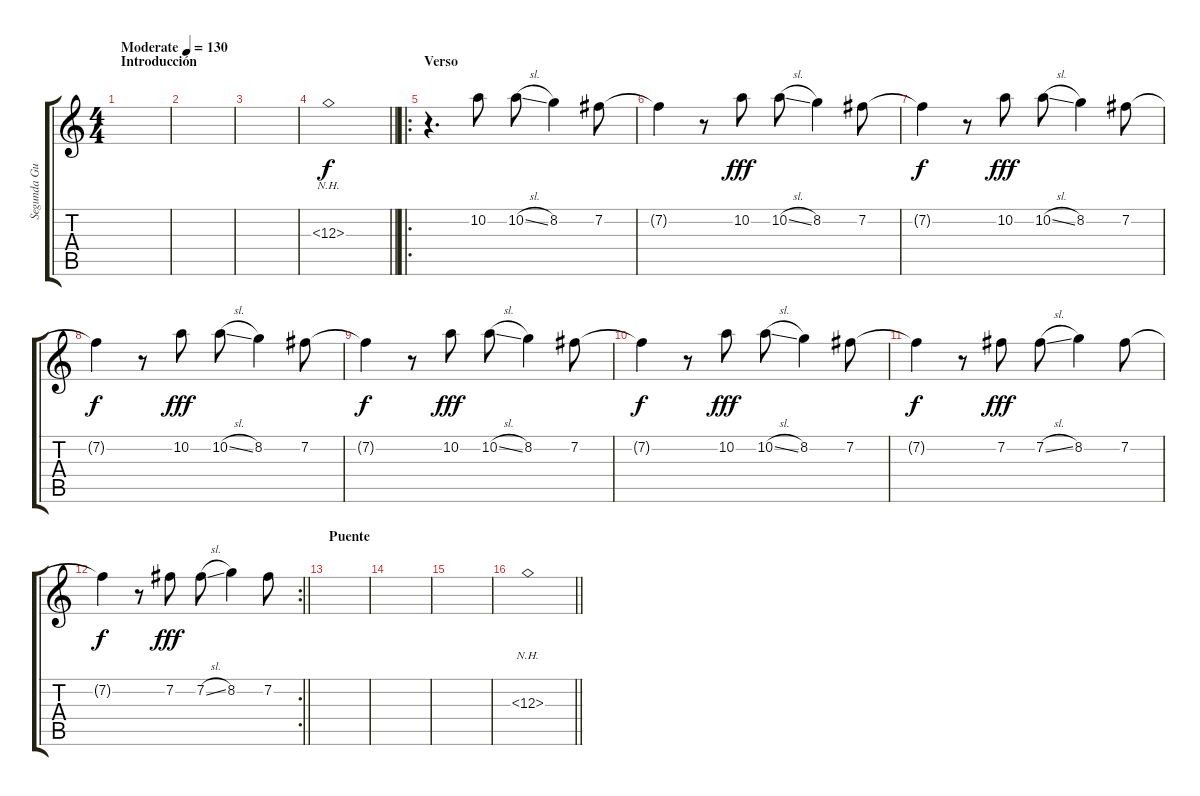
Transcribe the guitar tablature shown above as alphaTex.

\track ("Segunda Guitarra" "Segunda Gu") {instrument electricguitarclean}
\staff {score tabs}
\tuning (E4 B3 G3 D3 A2 E2) {hide}
\ts (4 4)
\section ("" "Introducción")
\tempo (130 "Moderate")
\clef g2
\ks c
|
|
|
\barLineRight lightlight
12.3{nh}.1 |
\ro
\section ("" "Verso")
r.4{d} 10.2.8 10.2{sl}.8 8.2.4 7.2.8 |
7.2{t}.4{dy f} r.8 10.2.8{dy fff} 10.2{sl}.8 8.2.4 7.2.8 |
7.2{t}.4{dy f} r.8 10.2.8{dy fff} 10.2{sl}.8 8.2.4 7.2.8 |
7.2{t}.4{dy f} r.8 10.2.8{dy fff} 10.2{sl}.8 8.2.4 7.2.8 |
7.2{t}.4{dy f} r.8 10.2.8{dy fff} 10.2{sl}.8 8.2.4 7.2.8 |
7.2{t}.4{dy f} r.8 10.2.8{dy fff} 10.2{sl}.8 8.2.4 7.2.8 |
7.2{t}.4{dy f} r.8 7.2.8{dy fff} 7.2{sl}.8 8.2.4 7.2.8 |
\rc 2
\barLineRight lightlight
7.2{t}.4{dy f} r.8 7.2.8{dy fff} 7.2{sl}.8 8.2.4 7.2.8 |
\section ("" "Puente")
|
|
|
\barLineRight lightlight
12.3{nh}.1
